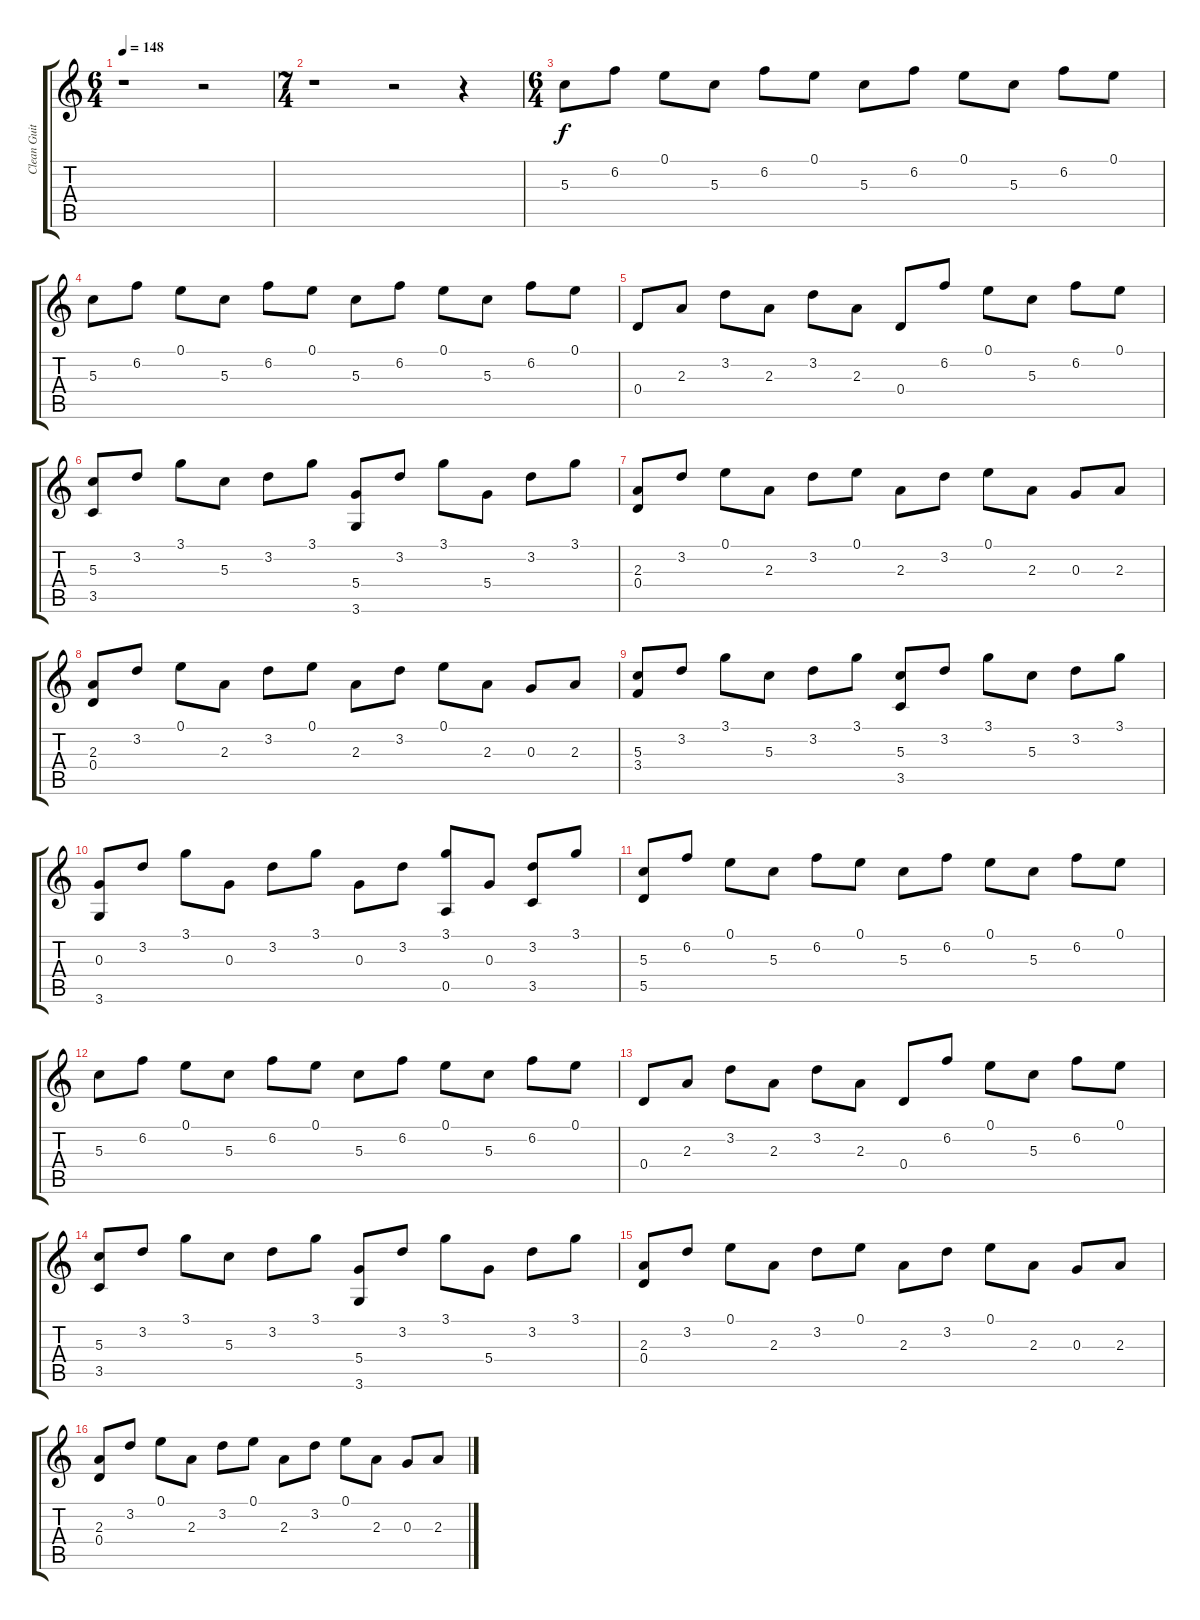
\track ("Clean Guitar" "Clean Guit") {instrument electricguitarclean}
\staff {score tabs}
\tuning (E4 B3 G3 D3 A2 E2) {hide}
\ts (6 4)
\tempo 148
\clef g2
\ks c
r.1{dy f} r.2 |
\ts (7 4)
r.1 r.2 r.4 |
\ts (6 4)
5.3.8 6.2.8 0.1.8 5.3.8 6.2.8 0.1.8 5.3.8 6.2.8 0.1.8 5.3.8 6.2.8 0.1.8 |
5.3.8 6.2.8 0.1.8 5.3.8 6.2.8 0.1.8 5.3.8 6.2.8 0.1.8 5.3.8 6.2.8 0.1.8 |
0.4.8 2.3.8 3.2.8 2.3.8 3.2.8 2.3.8 0.4.8 6.2.8 0.1.8 5.3.8 6.2.8 0.1.8 |
(5.3 3.5).8 3.2.8 3.1.8 5.3.8 3.2.8 3.1.8 (5.4 3.6).8 3.2.8 3.1.8 5.4.8 3.2.8 3.1.8 |
(2.3 0.4).8 3.2.8 0.1.8 2.3.8 3.2.8 0.1.8 2.3.8 3.2.8 0.1.8 2.3.8 0.3.8 2.3.8 |
(2.3 0.4).8 3.2.8 0.1.8 2.3.8 3.2.8 0.1.8 2.3.8 3.2.8 0.1.8 2.3.8 0.3.8 2.3.8 |
(5.3 3.4).8 3.2.8 3.1.8 5.3.8 3.2.8 3.1.8 (5.3 3.5).8 3.2.8 3.1.8 5.3.8 3.2.8 3.1.8 |
(0.3 3.6).8 3.2.8 3.1.8 0.3.8 3.2.8 3.1.8 0.3.8 3.2.8 (3.1 0.5).8 0.3.8 (3.2 3.5).8 3.1.8 |
(5.3 5.5).8 6.2.8 0.1.8 5.3.8 6.2.8 0.1.8 5.3.8 6.2.8 0.1.8 5.3.8 6.2.8 0.1.8 |
5.3.8 6.2.8 0.1.8 5.3.8 6.2.8 0.1.8 5.3.8 6.2.8 0.1.8 5.3.8 6.2.8 0.1.8 |
0.4.8 2.3.8 3.2.8 2.3.8 3.2.8 2.3.8 0.4.8 6.2.8 0.1.8 5.3.8 6.2.8 0.1.8 |
(5.3 3.5).8 3.2.8 3.1.8 5.3.8 3.2.8 3.1.8 (5.4 3.6).8 3.2.8 3.1.8 5.4.8 3.2.8 3.1.8 |
(2.3 0.4).8 3.2.8 0.1.8 2.3.8 3.2.8 0.1.8 2.3.8 3.2.8 0.1.8 2.3.8 0.3.8 2.3.8 |
(2.3 0.4).8 3.2.8 0.1.8 2.3.8 3.2.8 0.1.8 2.3.8 3.2.8 0.1.8 2.3.8 0.3.8 2.3.8
